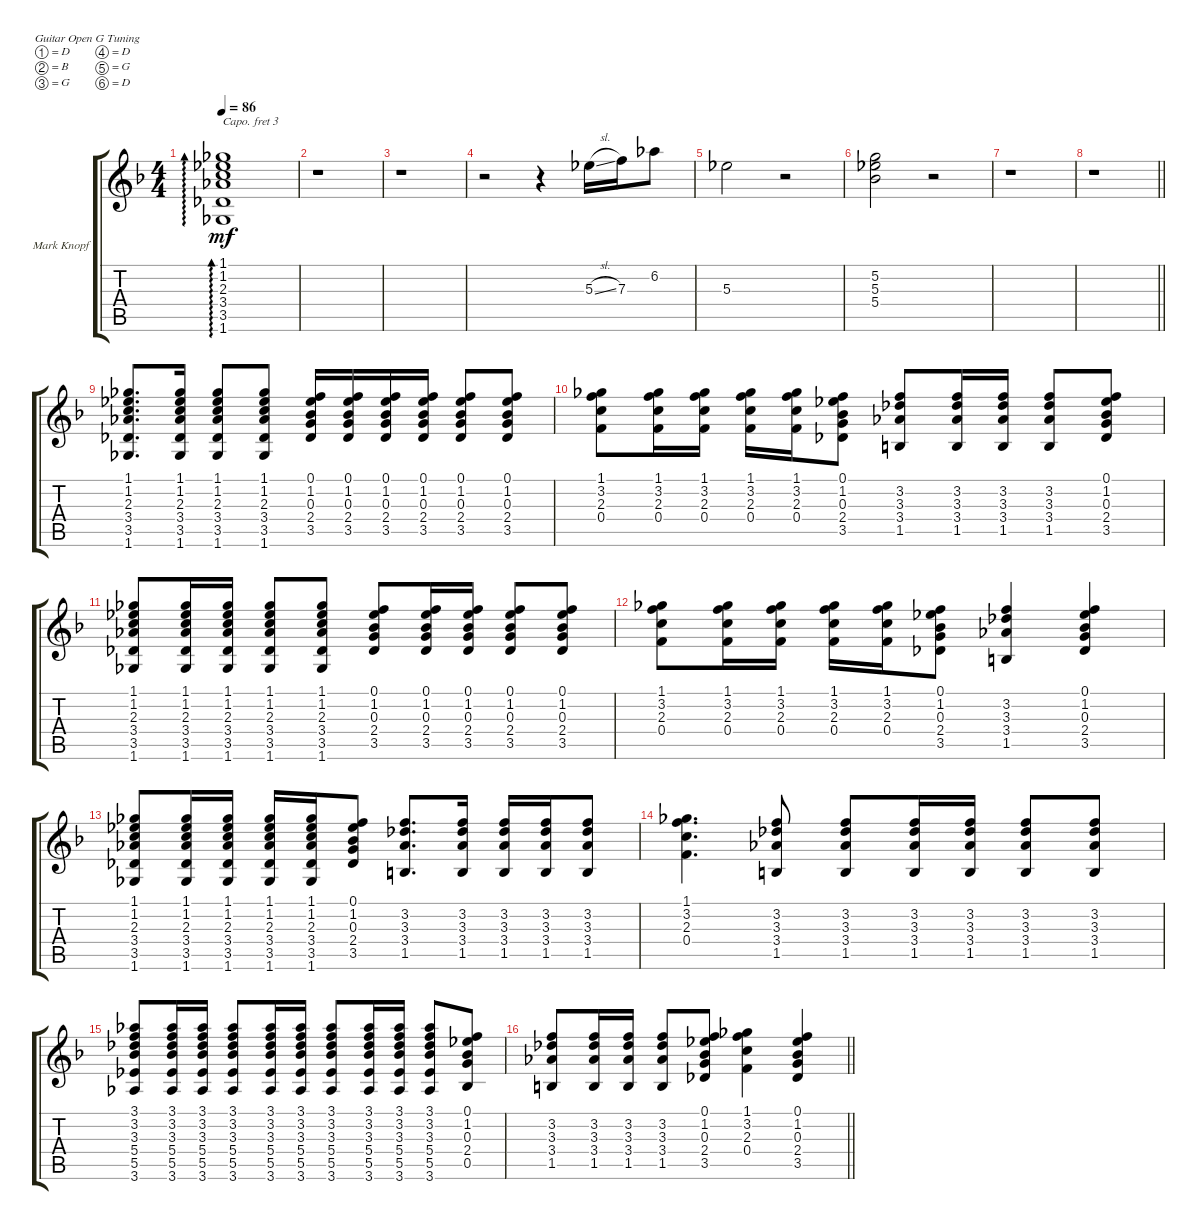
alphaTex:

\bracketExtendMode groupsimilarinstruments
\firstSystemTrackNameOrientation horizontal
\otherSystemsTrackNameOrientation horizontal
\track ("Mark Knopfler - Gtr. 1" "Mark Knopf") {instrument acousticguitarsteel}
\staff {score tabs}
\capo 3
\tuning (D4 B3 G3 D3 G2 D2)
\ts (4 4)
\tempo 86
\clef g2
\ks f
(1.1 1.2 2.3 3.4 3.5 1.6).1{ad 0 dy mf} |
r.1 |
r.1 |
r.2 r.4 5.3{sl}.16 7.3.16 6.2.8 |
5.3.2 r.2 |
(5.2 5.3 5.4).2 r.2 |
r.1 |
\barLineRight lightlight
r.1 |
\section ("" "")
(1.1 1.2 2.3 3.4 3.5 1.6).8{d} (1.1 1.2 2.3 3.4 3.5 1.6).16 (1.1 1.2 2.3 3.4 3.5 1.6).8 (1.1 1.2 2.3 3.4 3.5 1.6).8 (0.1 1.2 0.3 2.4 3.5).16 (0.1 1.2 0.3 2.4 3.5).16 (0.1 1.2 0.3 2.4 3.5).16 (0.1 1.2 0.3 2.4 3.5).16 (0.1 1.2 0.3 2.4 3.5).8 (0.1 1.2 0.3 2.4 3.5).8 |
(1.1 3.2 2.3 0.4).8 (1.1 3.2 2.3 0.4).16 (1.1 3.2 2.3 0.4).16 (1.1 3.2 2.3 0.4).16 (1.1 3.2 2.3 0.4).16 (0.1 1.2 0.3 2.4 3.5).8 (3.2 3.3 3.4 1.5).8 (3.2 3.3 3.4 1.5).16 (3.2 3.3 3.4 1.5).16 (3.2 3.3 3.4 1.5).8 (0.1 1.2 0.3 2.4 3.5).8 |
(1.1 1.2 2.3 3.4 3.5 1.6).8 (1.1 1.2 2.3 3.4 3.5 1.6).16 (1.1 1.2 2.3 3.4 3.5 1.6).16 (1.1 1.2 2.3 3.4 3.5 1.6).8 (1.1 1.2 2.3 3.4 3.5 1.6).8 (0.1 1.2 0.3 2.4 3.5).8 (0.1 1.2 0.3 2.4 3.5).16 (0.1 1.2 0.3 2.4 3.5).16 (0.1 1.2 0.3 2.4 3.5).8 (0.1 1.2 0.3 2.4 3.5).8 |
(1.1 3.2 2.3 0.4).8 (1.1 3.2 2.3 0.4).16 (1.1 3.2 2.3 0.4).16 (1.1 3.2 2.3 0.4).16 (1.1 3.2 2.3 0.4).16 (0.1 1.2 0.3 2.4 3.5).8 (3.2 3.3 3.4 1.5).4 (0.1 1.2 0.3 2.4 3.5).4 |
(1.1 1.2 2.3 3.4 3.5 1.6).8 (1.1 1.2 2.3 3.4 3.5 1.6).16 (1.1 1.2 2.3 3.4 3.5 1.6).16 (1.1 1.2 2.3 3.4 3.5 1.6).16 (1.1 1.2 2.3 3.4 3.5 1.6).16 (0.1 1.2 0.3 2.4 3.5).8 (3.2 3.3 3.4 1.5).8{d} (3.2 3.3 3.4 1.5).16 (3.2 3.3 3.4 1.5).16 (3.2 3.3 3.4 1.5).16 (3.2 3.3 3.4 1.5).8 |
(1.1 3.2 2.3 0.4).4{d} (3.2 3.3 3.4 1.5).8 (3.2 3.3 3.4 1.5).8 (3.2 3.3 3.4 1.5).16 (3.2 3.3 3.4 1.5).16 (3.2 3.3 3.4 1.5).8 (3.2 3.3 3.4 1.5).8 |
(3.1 3.2 3.3 5.4 5.5 3.6).8 (3.1 3.2 3.3 5.4 5.5 3.6).16 (3.1 3.2 3.3 5.4 5.5 3.6).16 (3.1 3.2 3.3 5.4 5.5 3.6).8 (3.1 3.2 3.3 5.4 5.5 3.6).16 (3.1 3.2 3.3 5.4 5.5 3.6).16 (3.1 3.2 3.3 5.4 5.5 3.6).8 (3.1 3.2 3.3 5.4 5.5 3.6).16 (3.1 3.2 3.3 5.4 5.5 3.6).16 (3.1 3.2 3.3 5.4 5.5 3.6).8 (0.1 1.2 0.3 2.4 0.5).8 |
\barLineRight lightlight
(3.2 3.3 3.4 1.5).8 (3.2 3.3 3.4 1.5).16 (3.2 3.3 3.4 1.5).16 (3.2 3.3 3.4 1.5).8 (0.1 1.2 0.3 2.4 3.5).8 (1.1 3.2 2.3 0.4).4 (0.1 1.2 0.3 2.4 3.5).4
